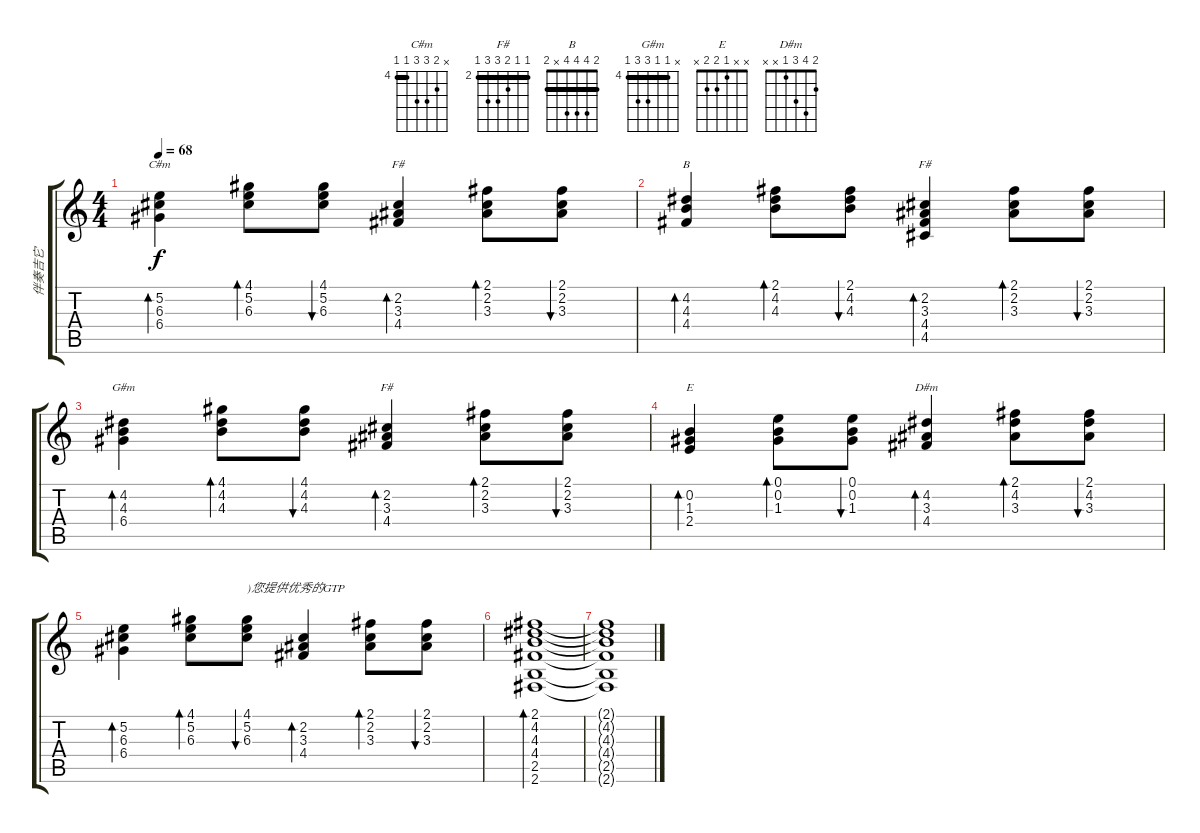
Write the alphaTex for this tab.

\track ("伴奏吉它" "伴奏吉它") {instrument acousticguitarsteel}
\staff {score tabs}
\tuning (E4 B3 G3 D3 A2 E2) {hide}
\chord ("C#m" x 5 6 6 4 4) {firstfret 4 barre 4}
\chord ("F#" x 2 3 4 4 2) {barre 2}
\chord ("B" 2 4 4 4 x 2) {barre 2}
\chord ("F#" 2 2 3 4 4 2) {barre 2}
\chord ("G#m" x 4 4 6 6 4) {firstfret 4 barre 4}
\chord ("F#" 2 2 3 4 4 2) {firstfret 2 barre 2}
\chord ("E" x x 1 2 2 x)
\chord ("D#m" 2 4 3 1 x x)
\ts (4 4)
\tempo 68
\clef g2
\ks c
(5.2 6.3 6.4).4{bd 30 ch "C#m" dy f} (4.1 5.2 6.3).8{bd 30} (4.1 5.2 6.3).8{bu 30} (2.2 3.3 4.4).4{bd 30 ch "F#"} (2.1 2.2 3.3).8{bd 30} (2.1 2.2 3.3).8{bu 30} |
(4.2 4.3 4.4).4{bd 30 ch "B"} (2.1 4.2 4.3).8{bd 30} (2.1 4.2 4.3).8{bu 30} (2.2 3.3 4.4 4.5).4{bd 30 ch "F#"} (2.1 2.2 3.3).8{bd 30} (2.1 2.2 3.3).8{bu 30} |
(4.2 4.3 6.4).4{bd 30 ch "G#m"} (4.1 4.2 4.3).8{bd 30} (4.1 4.2 4.3).8{bu 30} (2.2 3.3 4.4).4{bd 30 ch "F#"} (2.1 2.2 3.3).8{bd 30} (2.1 2.2 3.3).8{bu 30} |
(0.2 1.3 2.4).4{bd 30 ch "E"} (0.1 0.2 1.3).8{bd 30} (0.1 0.2 1.3).8{bu 30} (4.2 3.3 4.4).4{bd 30 ch "D#m"} (2.1 4.2 3.3).8{bd 30} (2.1 4.2 3.3).8{bu 30} |
(5.2 6.3 6.4).4{bd 30} (4.1 5.2 6.3).8{bd 30} (4.1 5.2 6.3).8{bu 30 txt ")您提供优秀的GTP"} (2.2 3.3 4.4).4{bd 30} (2.1 2.2 3.3).8{bd 30} (2.1 2.2 3.3).8{bu 30} |
(2.1 4.2 4.3 4.4 2.5 2.6).1{bd 240} |
(2.1{t} 4.2{t} 4.3{t} 4.4{t} 2.5{t} 2.6{t}).1
